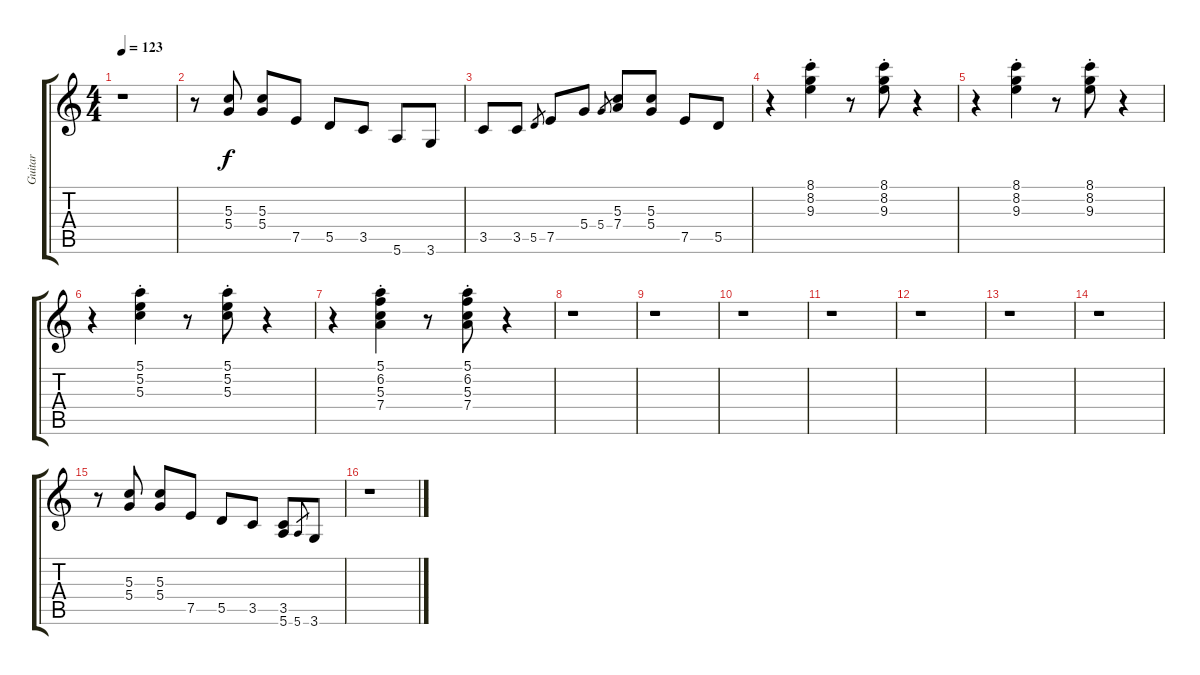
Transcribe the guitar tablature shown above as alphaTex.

\track ("Guitar" "Guitar") {instrument electricguitarjazz}
\staff {score tabs}
\tuning (E4 B3 G3 D3 A2 E2) {hide}
\ts (4 4)
\tempo 123
\clef g2
\ks c
r.1{dy f} |
r.8 (5.3 5.4).8 (5.3 5.4).8 7.5.8 5.5.8 3.5.8 5.6.8 3.6.8 |
3.5.8 3.5.8 5.5.8{gr} 7.5.8 5.4.8 5.4.8{gr} (5.3 7.4).8 (5.3 5.4).8 7.5.8 5.5.8 |
r.4 (8.1{st} 8.2{st} 9.3{st}).4 r.8 (8.1{st} 8.2{st} 9.3{st}).8 r.4 |
r.4 (8.1{st} 8.2{st} 9.3{st}).4 r.8 (8.1{st} 8.2{st} 9.3{st}).8 r.4 |
r.4 (5.1{st} 5.2{st} 5.3{st}).4 r.8 (5.1{st} 5.2{st} 5.3{st}).8 r.4 |
r.4 (5.1{st} 6.2{st} 5.3{st} 7.4{st}).4 r.8 (5.1{st} 6.2{st} 5.3{st} 7.4{st}).8 r.4 |
r.1 |
r.1 |
r.1 |
r.1 |
r.1 |
r.1 |
r.1 |
r.8 (5.3 5.4).8 (5.3 5.4).8 7.5.8 5.5.8 3.5.8 (3.5 5.6).8 5.6.8{gr} 3.6.8 |
r.1
